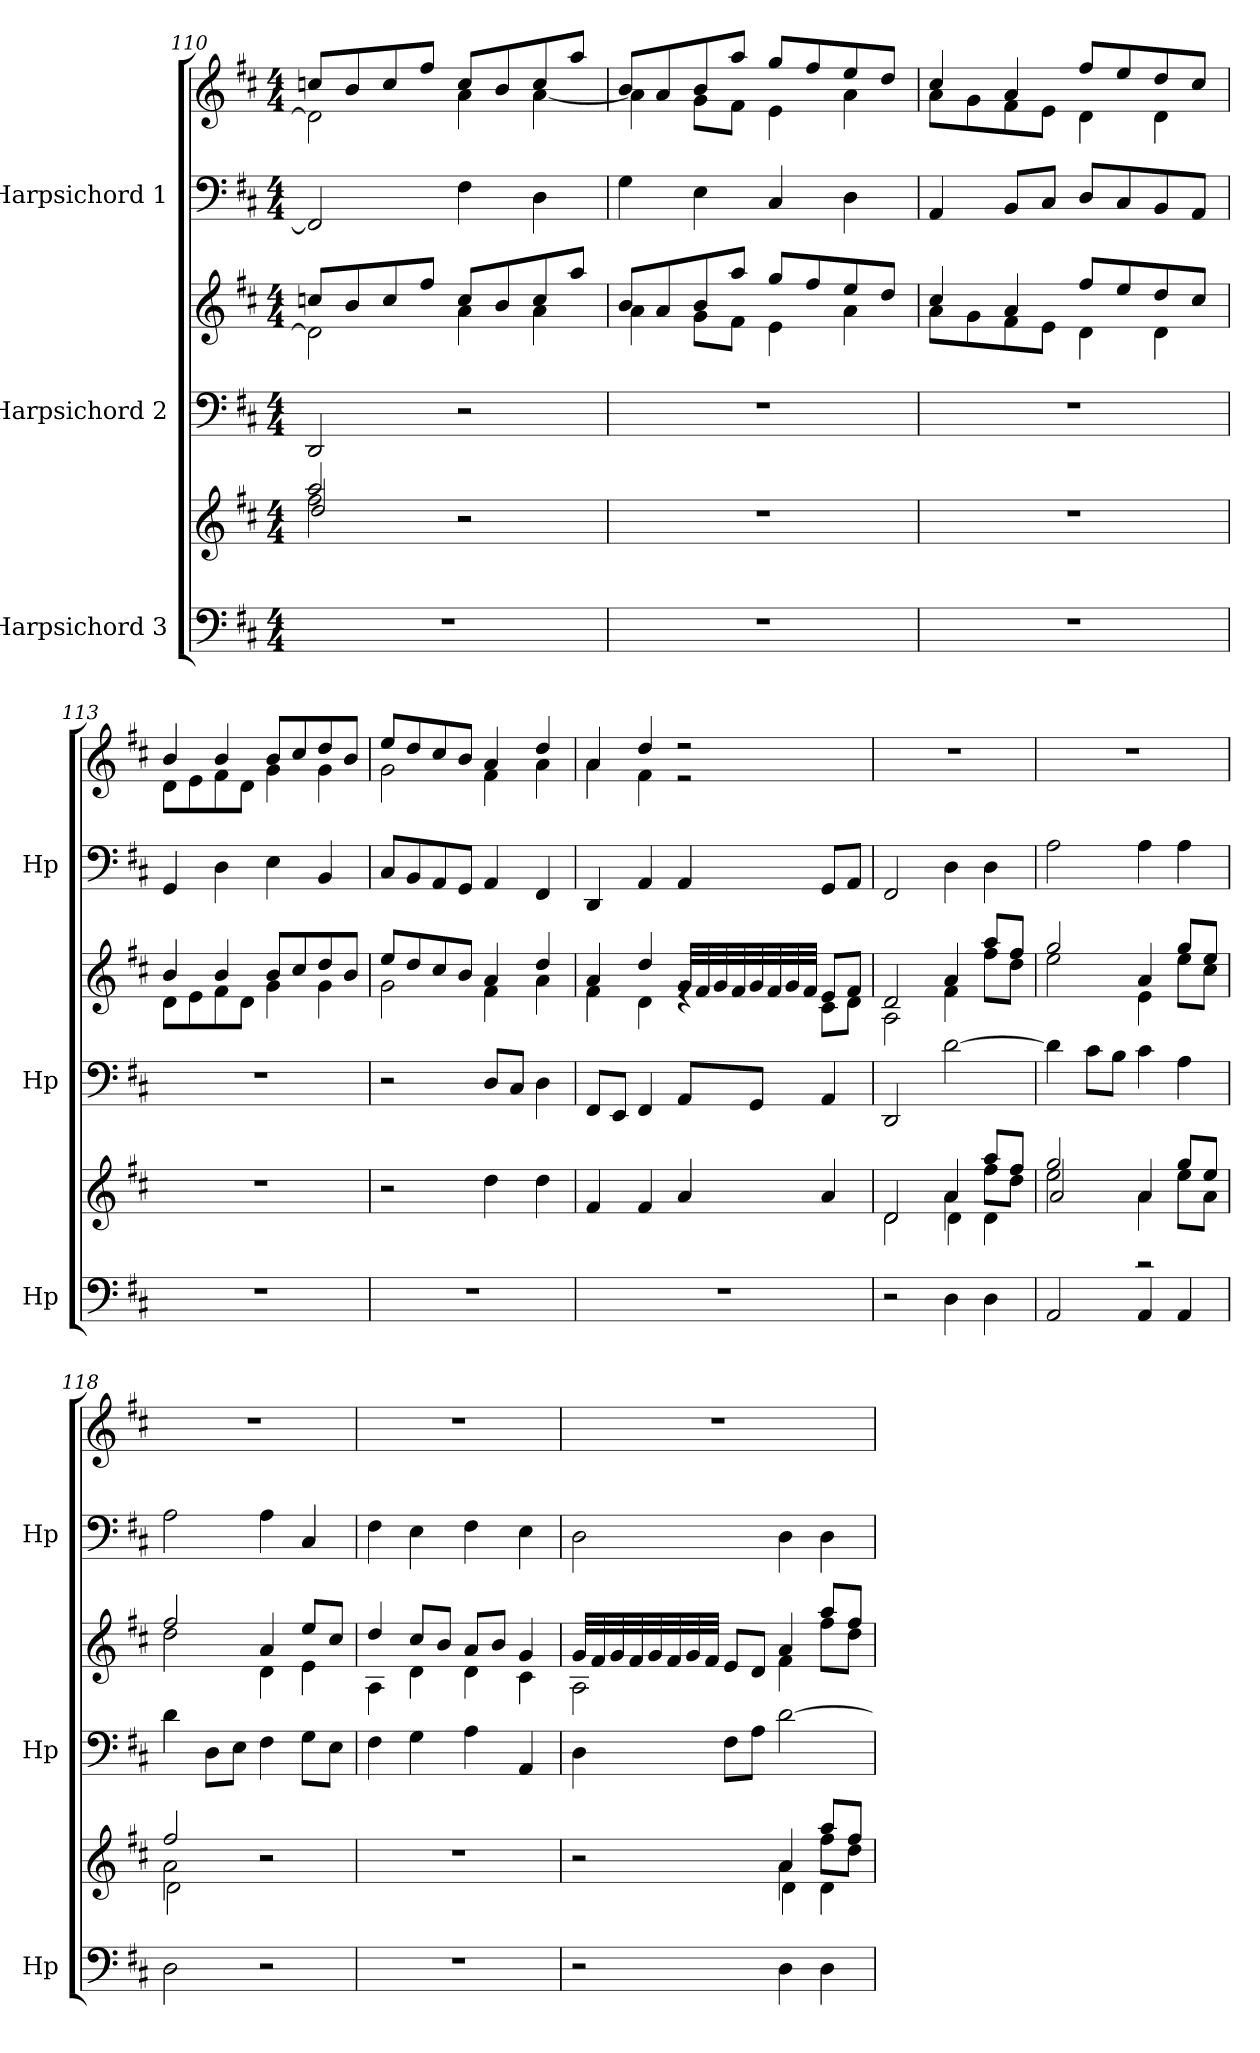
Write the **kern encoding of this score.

**kern	**kern	**kern	**kern	**kern	**kern
*part3	*part3	*part2	*part2	*part1	*part1
*staff6	*staff5	*staff4	*staff3	*staff2	*staff1
*I"Harpsichord 3	*	*I"Harpsichord 2	*	*I"Harpsichord 1	*
*I'Hp	*	*I'Hp	*	*I'Hp	*
*clefF4	*clefG2	*clefF4	*clefG2	*clefF4	*clefG2
*k[f#c#]	*k[f#c#]	*k[f#c#]	*k[f#c#]	*k[f#c#]	*k[f#c#]
*M4/4	*M4/4	*M4/4	*M4/4	*M4/4	*M4/4
=110	=110	=110	=110	=110	=110
*	*^	*	*^	*	*^
*	*	*^	*	*	*	*	*	*
1r	2aa/	2ff#\	2dd/	2DD/	8ccn/L	2d\]	2FF#/]	8ccn/L	2d\]
.	.	.	.	.	8b/	.	.	8b/	.
.	.	.	.	.	8cc/	.	.	8cc/	.
.	.	.	.	.	8ff#/J	.	.	8ff#/J	.
.	2r	2r	2r	2r	8cc/L	4a\	4F#\	8cc/L	4a\
.	.	.	.	.	8b/	.	.	8b/	.
.	.	.	.	.	8cc/	4a\	4D\	8cc/	[4a\
.	.	.	.	.	8aa/J	.	.	8aa/J	.
*	*v	*v	*v	*	*	*	*	*	*
!!LO:LB:g=z	!!
=111	=111	=111	=111	=111	=111	=111	=111
1r	1r	1r	8b/L	4a\	4G\	8b/L	4a\]
.	.	.	8a/	.	.	8a/	.
.	.	.	8b/	8g\L	4E\	8b/	8g\L
.	.	.	8aa/J	8f#\J	.	8aa/J	8f#\J
.	.	.	8gg/L	4e\	4C#/	8gg/L	4e\
.	.	.	8ff#/	.	.	8ff#/	.
.	.	.	8ee/	4a\	4D\	8ee/	4a\
.	.	.	8dd/J	.	.	8dd/J	.
=112	=112	=112	=112	=112	=112	=112	=112
1r	1r	1r	4cc#/	8a\L	4AA/	4cc#/	8a\L
.	.	.	.	8g\	.	.	8g\
.	.	.	4a/	8f#\	8BB/L	4a/	8f#\
.	.	.	.	8e\J	8C#/J	.	8e\J
.	.	.	8ff#/L	4d\	8D/L	8ff#/L	4d\
.	.	.	8ee/	.	8C#/	8ee/	.
.	.	.	8dd/	4d\	8BB/	8dd/	4d\
.	.	.	8cc#/J	.	8AA/J	8cc#/J	.
=113	=113	=113	=113	=113	=113	=113	=113
1r	1r	1r	4b/	8d\L	4GG/	4b/	8d\L
.	.	.	.	8e\	.	.	8e\
.	.	.	4b/	8f#\	4D\	4b/	8f#\
.	.	.	.	8d\J	.	.	8d\J
.	.	.	8b/L	4g\	4E\	8b/L	4g\
.	.	.	8cc#/	.	.	8cc#/	.
.	.	.	8dd/	4g\	4BB/	8dd/	4g\
.	.	.	8b/J	.	.	8b/J	.
=114	=114	=114	=114	=114	=114	=114	=114
1r	2r	2r	8ee/L	2g\	8C#/L	8ee/L	2g\
.	.	.	8dd/	.	8BB/	8dd/	.
.	.	.	8cc#/	.	8AA/	8cc#/	.
.	.	.	8b/J	.	8GG/J	8b/J	.
.	4dd\	8D/L	4a/	4f#\	4AA/	4a/	4f#\
.	.	8C#/J	.	.	.	.	.
.	4dd\	4D\	4dd/	4a\	4FF#/	4dd/	4a\
=115	=115	=115	=115	=115	=115	=115	=115
1r	4f#/	8FF#/L	4a/	4f#\	4DD/	4a/	4a\
.	.	8EE/J	.	.	.	.	.
.	4f#/	4FF#/	4dd/	4d\	4AA/	4dd/	4f#\
.	4a/	8AA/L	32g/LLL	4re	4AA/	2r	2r
.	.	.	32f#/	.	.	.	.
.	.	.	32g/	.	.	.	.
.	.	.	32f#/	.	.	.	.
.	.	8GG/J	32g/	.	.	.	.
.	.	.	32f#/	.	.	.	.
.	.	.	32g/	.	.	.	.
.	.	.	32f#/JJJ	.	.	.	.
.	4a/	4AA/	8e/L	8c#\L	8GG/L	.	.
.	.	.	8f#/J	8d\J	8AA/J	.	.
*	*	*	*	*	*	*v	*v
!!LO:PB:g=z
=116	=116	=116	=116	=116	=116	=116
*	*^	*	*	*	*	*
*	*	*^	*	*	*	*	*
2r	2d/	2d\	2ryy	2DD/	2d/	2A\	2FF#/	1r
4D\	4a/	4a\	4d\	[2d\	4a/	4f#\	4D\	.
4D\	8aa/L	8ff#\L	4d\	.	8aa/L	8ff#\L	4D\	.
.	8ff#/J	8dd\J	.	.	8ff#/J	8dd\J	.	.
=117	=117	=117	=117	=117	=117	=117	=117	=117
2AA/	2gg/	2ee\	2a/	4d\]	2gg/	2ee\	2A\	1r
.	.	.	.	8c#\L	.	.	.	.
.	.	.	.	8B\J	.	.	.	.
4AA/	4a/	4a\	2rBB	4c#\	4a/	4e\	4A\	.
4AA/	8gg/L	8ee\L	.	4A\	8gg/L	8ee\L	4A\	.
.	8ee/J	8a\J	.	.	8ee/J	8cc#\J	.	.
=118	=118	=118	=118	=118	=118	=118	=118	=118
2D\	2ff#/	2a\	2d\	4d\	2ff#/	2dd\	2A\	1r
.	.	.	.	8D\L	.	.	.	.
.	.	.	.	8E\J	.	.	.	.
2r	2r	2r	2r	4F#\	4a/	4d\	4A\	.
.	.	.	.	8G\L	8ee/L	4e\	4C#/	.
.	.	.	.	8E\J	8cc#/J	.	.	.
*	*v	*v	*v	*	*	*	*	*
=119	=119	=119	=119	=119	=119	=119
1r	1r	4F#\	4dd/	4A\	4F#\	1r
.	.	4G\	8cc#/L	4d\	4E\	.
.	.	.	8b/J	.	.	.
.	.	4A\	8a/L	4d\	4F#\	.
.	.	.	8b/J	.	.	.
.	.	4AA/	4g/	4c#\	4E\	.
=120	=120	=120	=120	=120	=120	=120
*	*^	*	*	*	*	*
*	*	*^	*	*	*	*	*
2r	2r	2ryy	2ryy	4D\	32g/LLL	2A\	2D\	1r
.	.	.	.	.	32f#/	.	.	.
.	.	.	.	.	32g/	.	.	.
.	.	.	.	.	32f#/	.	.	.
.	.	.	.	.	32g/	.	.	.
.	.	.	.	.	32f#/	.	.	.
.	.	.	.	.	32g/	.	.	.
.	.	.	.	.	32f#/JJJ	.	.	.
.	.	.	.	8F#\L	8e/L	.	.	.
.	.	.	.	8A\J	8d/J	.	.	.
4D\	4a/	4a\	4d\	[2d\	4a/	4f#\	4D\	.
4D\	8aa/L	8ff#\L	4d\	.	8aa/L	8ff#\L	4D\	.
.	8ff#/J	8dd\J	.	.	8ff#/J	8dd\J	.	.
*	*v	*v	*v	*	*v	*v	*	*
=	=	=	=	=	=
*-	*-	*-	*-	*-	*-
